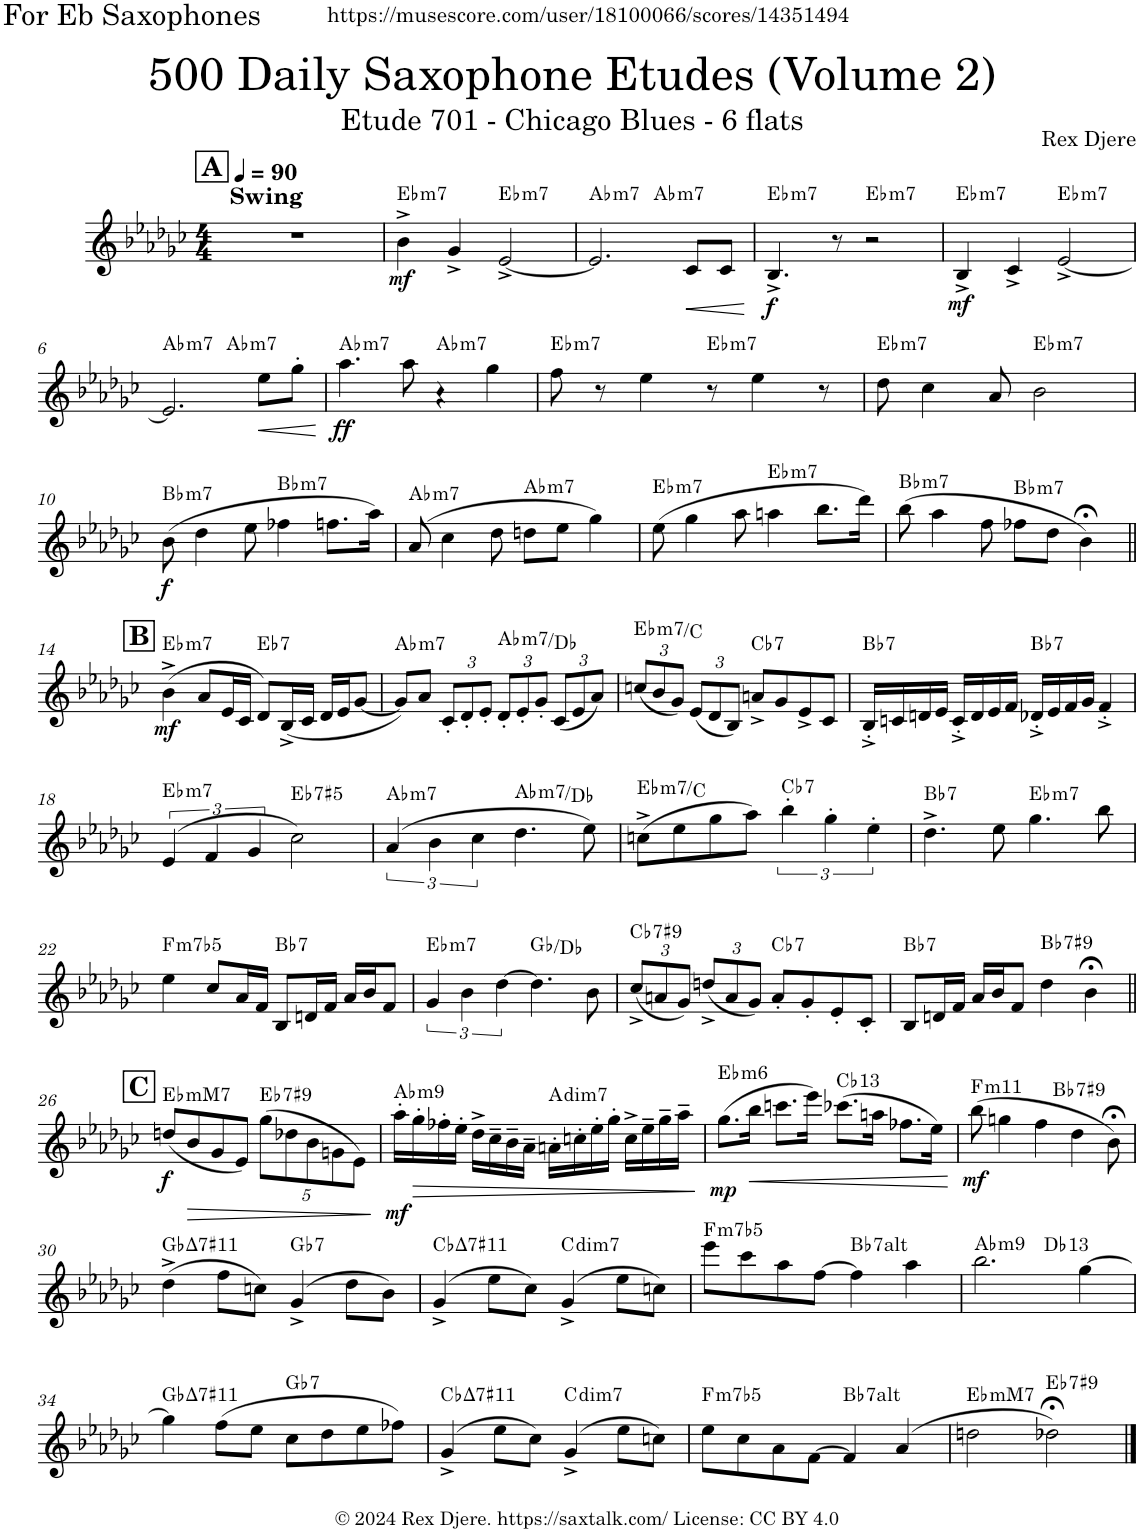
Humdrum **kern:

**kern	**dynam	**harte
*part1	*part1	*part1
*staff1	*staff1	*
*I"Alto Saxophone	*	*
*I'A. Sax.	*	*
*clefG2	*	*
*Trd5c9	*	*
*k[b-e-a-d-g-c-]	*	*
*M4/4	*	*
*MM90	*	*
!!LO:REH:place=s1:a:B:cj:fs=14:t=A
=1	=1	=1
!LO:TX:a:B:t=Swing	!	!
1r	.	.
=2	=2	=2
!	!LO:DY:b	!LO:H:kt=m7
4b-^\	mf	Eb:min7
4g-^/	.	.
!	!	!LO:H:kt=m7
[2e-^/	.	Eb:min7
=3	=3	=3
!	!	!LO:H:kt=m7
*^	*	*
2.e-/]	2ryy	.	Ab:min7
!	!	!	!LO:H:kt=m7
.	2ryy	.	Ab:min7
!	!	!LO:HP:b	!
8c-/L	.	<	.
8c-/J	.	.	.
.	.	[	.
=4	=4	=4	=4
!	!	!LO:DY:b	!LO:H:kt=m7
*v	*v	*	*
4.B-^/	f	Eb:min7
8r	.	.
!	!	!LO:H:kt=m7
2r	.	Eb:min7
=5	=5	=5
!	!LO:DY:b	!LO:H:kt=m7
4B-^/	mf	Eb:min7
4c-^/	.	.
!	!	!LO:H:kt=m7
[2e-^/	.	Eb:min7
!!LO:LB:g=z
=6	=6	=6
!	!	!LO:H:kt=m7
*^	*	*
2.e-/]	2ryy	.	Ab:min7
!	!	!	!LO:H:kt=m7
.	2ryy	.	Ab:min7
!	!	!LO:HP:b	!
8ee-\L	.	<	.
8gg-'\J	.	.	.
.	.	[	.
=7	=7	=7	=7
!	!	!LO:DY:b	!LO:H:kt=m7
*v	*v	*	*
4.aa-\	ff	Ab:min7
8aa-\	.	.
!	!	!LO:H:kt=m7
4ra	.	Ab:min7
4gg-\	.	.
=8	=8	=8
!	!	!LO:H:kt=m7
8ff\	.	Eb:min7
8r	.	.
4ee-\	.	.
!	!	!LO:H:kt=m7
8r	.	Eb:min7
4ee-\	.	.
8r	.	.
=9	=9	=9
!	!	!LO:H:kt=m7
8dd-\	.	Eb:min7
4cc-\	.	.
8a-/	.	.
!	!	!LO:H:kt=m7
2b-\	.	Eb:min7
!!LO:LB:g=z
=10	=10	=10
!	!LO:DY:b	!LO:H:kt=m7
(8b-\	f	Bb:min7
4dd-\	.	.
8ee-\	.	.
!	!	!LO:H:kt=m7
4ff-X\	.	Bb:min7
8.ffn\L	.	.
16aa-\Jk)	.	.
=11	=11	=11
!	!	!LO:H:kt=m7
(8a-/	.	Ab:min7
4cc-\	.	.
8dd-\	.	.
!	!	!LO:H:kt=m7
8ddn\L	.	Ab:min7
8ee-\J	.	.
4gg-\)	.	.
=12	=12	=12
!	!	!LO:H:kt=m7
(8ee-\	.	Eb:min7
4gg-\	.	.
8aa-\	.	.
!	!	!LO:H:kt=m7
4aan\	.	Eb:min7
8.bb-\L	.	.
16ddd-\Jk)	.	.
=13	=13	=13
!	!	!LO:H:kt=m7
(8bb-\	.	Bb:min7
4aa-\	.	.
8ff\	.	.
!	!	!LO:H:kt=m7
8ff-X\L	.	Bb:min7
8dd-\J	.	.
4b-;<\)	.	.
!!LO:LB:g=z
!!LO:REH:place=s1:a:B:cj:fs=14:t=B
=14||	=14||	=14||
!	!LO:DY:b	!LO:H:kt=m7
(4b-^\	mf	Eb:min7
8a-/L	.	.
16e-/L	.	.
16c-/JJ	.	.
!	!	!LO:H:kt=7
8d-/L)	.	Eb:7
(16B-^/L	.	.
16c-/JJ	.	.
16d-/LL	.	.
16e-/J	.	.
[8g-/J	.	.
=15	=15	=15
!	!	!LO:H:kt=m7
8g-/L])	.	Ab:min7
8a-/J	.	.
*Xbrackettup	*	*
12c-'/L	.	.
12d-'/	.	.
12e-'/J	.	.
!	!	!LO:H:kt=m7
12d-'/L	.	Ab:min7/4
12e-'/	.	.
12g-'/J	.	.
(12c-/L	.	.
12e-/	.	.
12a-/J)	.	.
=16	=16	=16
!	!	!LO:H:kt=m7
(12ccn/L	.	Eb:min7/6
12b-/	.	.
12g-/J)	.	.
(12e-/L	.	.
12d-/	.	.
12B-/J)	.	.
!	!	!LO:H:kt=7
8an^/L	.	Cb:7
8g-/	.	.
8e-^/	.	.
8c-/J	.	.
=17	=17	=17
!	!	!LO:H:kt=7
16B-^'/LL	.	Bb:7
16cn/	.	.
16dn/	.	.
16e-/JJ	.	.
16c^'/LL	.	.
16d/	.	.
16e-/	.	.
16f/JJ	.	.
!	!	!LO:H:kt=7
16d-X^'/LL	.	Bb:7
16e-/	.	.
16f/	.	.
16g-/JJ	.	.
4f^'/	.	.
!!LO:LB:g=z
=18	=18	=18
*k[b-e-a-d-g-c-]	*	*
*brackettup	*	*
!	!	!LO:H:kt=m7
(6e-/	.	Eb:min7
6f/	.	.
6g-/	.	.
!	!	!LO:H:kt=7
2cc-\)	.	Eb:(3,#5,b7)
=19	=19	=19
!	!	!LO:H:kt=m7
(>6a-/	.	Ab:min7
6b-\	.	.
6cc-\	.	.
!	!	!LO:H:kt=m7
4.dd-\	.	Ab:min7/4
8ee-\)	.	.
=20	=20	=20
!	!	!LO:H:kt=m7
(8ccn^\L	.	Eb:min7/6
8ee-\	.	.
8gg-\	.	.
8aa-\J)	.	.
!	!	!LO:H:kt=7
6bb-'\	.	Cb:7
6gg-'\	.	.
6ee-'\	.	.
=21	=21	=21
!	!	!LO:H:kt=7
4.dd-^\	.	Bb:7
8ee-\	.	.
!	!	!LO:H:kt=m7
4.gg-\	.	Eb:min7
8bb-\	.	.
!!LO:LB:g=z
=22	=22	=22
!	!	!LO:H:kt=m7b5
4ee-\	.	F:hdim7
8cc-/L	.	.
16a-/L	.	.
16f/JJ	.	.
!	!	!LO:H:kt=7
8B-/L	.	Bb:7
16dn/L	.	.
16f/JJ	.	.
16a-/LL	.	.
16b-/J	.	.
8f/J	.	.
=23	=23	=23
!	!	!LO:H:kt=m7
6g-/	.	Eb:min7
6b-\	.	.
[6dd-\	.	.
4.dd-\]	.	Gb:maj/5
8b-\	.	.
=24	=24	=24
*Xbrackettup	*	*
!	!	!LO:H:kt=7
(12cc-^/L	.	Cb:7(#9)
12an/	.	.
12g-/J)	.	.
(12ddn^/L	.	.
12a/	.	.
12g-/J)	.	.
!	!	!LO:H:kt=7
8a'/L	.	Cb:7
8g-'/	.	.
8e-'/	.	.
8c-'/J	.	.
=25	=25	=25
!	!	!LO:H:kt=7
8B-/L	.	Bb:7
16dn/L	.	.
16f/JJ	.	.
16a-/LL	.	.
16b-/J	.	.
8f/J	.	.
!	!	!LO:H:kt=7
4dd-\	.	Bb:7(#9)
4b-;<\	.	.
!!LO:LB:g=z
!!LO:REH:place=s1:a:B:cj:fs=14:t=C
=26||	=26||	=26||
!	!LO:DY:b	!LO:H:kt=mM7
(8ddn/L	f	Eb:minmaj7
!	!LO:HP:b	!
8b-/	>	.
8g-/	.	.
8e-/J)	.	.
!	!	!LO:H:kt=7
(10gg-\L	.	Eb:7(#9)
10dd-X\	.	.
10b-\	.	.
10gn\	.	.
10e-\J)	.	.
.	]	.
=27	=27	=27
!	!LO:DY:b	!LO:H:kt=m9
16aa-'\LL	mf	Ab:min9
!	!LO:HP:b	!
16gg-'\	>	.
16ff-X'\	.	.
16ee-'\JJ	.	.
16dd-^\LL	.	.
16cc-~\	.	.
16b-~\	.	.
16a-~\JJ	.	.
!	!	!LO:H:kt=dim7
16an'\LL	.	A:dim7
16ccn'\	.	.
16ee-'\	.	.
16gg-'\JJ	.	.
16cc^\LL	.	.
16ee-~\	.	.
16gg-~\	.	.
16aa-~\JJ	.	.
.	]	.
=28	=28	=28
!	!LO:DY:b	!LO:H:kt=m6
(8.gg-\L	mp	Eb:min6
!	!LO:HP:b	!
16bb-\Jk	<	.
8.cccn\L	.	.
16eee-\Jk)	.	.
!	!	!LO:H:kt=13
(8.ccc-X\L	.	Cb:9(11,13)
16aan\Jk	.	.
8.ff-X\L	.	.
16ee-\Jk)	.	.
.	[	.
=29	=29	=29
!	!LO:DY:b	!LO:H:kt=m11
*^	*	*
(8bb-\	2ryy	mf	F:min9(11)
4ggn\	.	.	.
4ff\	.	.	.
!	!	!	!LO:H:kt=7
.	2ryy	.	Bb:7(#9)
4dd-\	.	.	.
8b-;<\)	.	.	.
!!LO:LB:g=z	!!
=30	=30	=30	=30
!	!	!	!LO:H:kt=7
*v	*v	*	*
(4dd-^\	.	Gb:maj7(#11)
8ff\L	.	.
8ccn\J)	.	.
!	!	!LO:H:kt=7
(4g-^/	.	Gb:7
8dd-\L	.	.
8b-\J)	.	.
=31	=31	=31
!	!	!LO:H:kt=7
(4g-^/	.	Cb:maj7(#11)
8ee-\L	.	.
8cc-\J)	.	.
!	!	!LO:H:kt=dim7
(4g-^/	.	C:dim7
8ee-\L	.	.
8ccn\J)	.	.
=32	=32	=32
!	!	!LO:H:kt=m7b5
8eee-\L	.	F:hdim7
8ccc-\	.	.
8aa-\	.	.
[8ff\J	.	.
!	!	!LO:H:kt=7
4ff\]	.	Bb:(3,b5,#5,b7,b9,#9)
4aa-\	.	.
=33	=33	=33
!	!	!LO:H:kt=m9
*^	*	*
2.bb-\	2ryy	.	Ab:min9
!	!	!	!LO:H:kt=13
.	2ryy	.	Db:9(11,13)
[4gg-\	.	.	.
!!LO:LB:g=z	!!
=34	=34	=34	=34
!	!	!	!LO:H:kt=7
*v	*v	*	*
4gg-\]	.	Gb:maj7(#11)
(8ff\L	.	.
8ee-\J	.	.
!	!	!LO:H:kt=7
8cc-\L	.	Gb:7
8dd-\	.	.
8ee-\	.	.
8ff-X\J)	.	.
=35	=35	=35
!	!	!LO:H:kt=7
(4g-^/	.	Cb:maj7(#11)
8ee-\L	.	.
8cc-\J)	.	.
!	!	!LO:H:kt=dim7
(4g-^/	.	C:dim7
8ee-\L	.	.
8ccn\J)	.	.
=36	=36	=36
!	!	!LO:H:kt=m7b5
8ee-\L	.	F:hdim7
8cc-\	.	.
8a-\	.	.
[8f\J	.	.
!	!	!LO:H:kt=7
4f/]	.	Bb:(3,b5,#5,b7,b9,#9)
(4a-/	.	.
=37	=37	=37
!	!	!LO:H:kt=mM7
2ddn\	.	Eb:minmaj7
!	!	!LO:H:kt=7
2dd-X;<\)	.	Eb:7(#9)
==	==	==
*-	*-	*-
